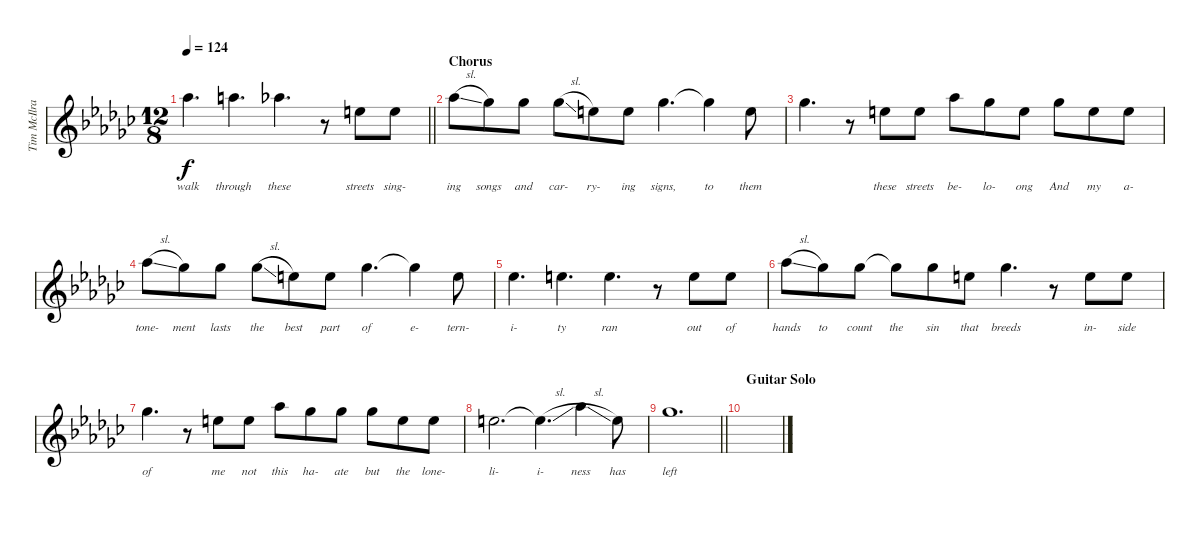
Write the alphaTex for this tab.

\track ("Tim McIlrath - Vocals" "Tim McIlra") {instrument distortionguitar}
\staff {score}
\tuning (Eb4 Bb3 Gb3 Db3 Ab2 Eb2) {hide}
\ts (12 8)
\tempo 124
\clef g2
\barLineRight lightlight
\ks gb
10.2.4{d lyrics (0 "walk") lyrics (1 "") lyrics (2 "") lyrics (3 "") lyrics (4 "") dy f} 11.2.4{d lyrics (0 "through") lyrics (1 "") lyrics (2 "") lyrics (3 "") lyrics (4 "")} 10.2.4{d lyrics (0 "these") lyrics (1 "") lyrics (2 "") lyrics (3 "") lyrics (4 "")} r.8 6.2.8{lyrics (0 "streets") lyrics (1 "") lyrics (2 "") lyrics (3 "") lyrics (4 "")} 6.2.8{lyrics (0 "sing-") lyrics (1 "") lyrics (2 "") lyrics (3 "") lyrics (4 "")} |
\section ("" "Chorus")
10.2{sl}.8{lyrics (0 "ing") lyrics (1 "") lyrics (2 "") lyrics (3 "") lyrics (4 "")} 8.2.8{lyrics (0 "songs") lyrics (1 "") lyrics (2 "") lyrics (3 "") lyrics (4 "")} 8.2.8{lyrics (0 "and") lyrics (1 "") lyrics (2 "") lyrics (3 "") lyrics (4 "")} 8.2{sl}.8{lyrics (0 "car-") lyrics (1 "") lyrics (2 "") lyrics (3 "") lyrics (4 "")} 6.2.8{lyrics (0 "ry-") lyrics (1 "") lyrics (2 "") lyrics (3 "") lyrics (4 "")} 6.2.8{lyrics (0 "ing") lyrics (1 "") lyrics (2 "") lyrics (3 "") lyrics (4 "")} 8.2.4{d lyrics (0 "signs,") lyrics (1 "") lyrics (2 "") lyrics (3 "") lyrics (4 "")} 8.2{t}.4{lyrics (0 "to") lyrics (1 "") lyrics (2 "") lyrics (3 "") lyrics (4 "")} 6.2.8{lyrics (0 "them") lyrics (1 "") lyrics (2 "") lyrics (3 "") lyrics (4 "")} |
8.2.4{d lyrics (0 "") lyrics (1 "") lyrics (2 "") lyrics (3 "") lyrics (4 "")} r.8 6.2.8{lyrics (0 "these") lyrics (1 "") lyrics (2 "") lyrics (3 "") lyrics (4 "")} 6.2.8{lyrics (0 "streets") lyrics (1 "") lyrics (2 "") lyrics (3 "") lyrics (4 "")} 10.2.8{lyrics (0 "be-") lyrics (1 "") lyrics (2 "") lyrics (3 "") lyrics (4 "")} 8.2.8{lyrics (0 "lo-") lyrics (1 "") lyrics (2 "") lyrics (3 "") lyrics (4 "")} 6.2.8{lyrics (0 "ong") lyrics (1 "") lyrics (2 "") lyrics (3 "") lyrics (4 "")} 8.2.8{lyrics (0 "And") lyrics (1 "") lyrics (2 "") lyrics (3 "") lyrics (4 "")} 6.2.8{lyrics (0 "my") lyrics (1 "") lyrics (2 "") lyrics (3 "") lyrics (4 "")} 6.2.8{lyrics (0 "a-") lyrics (1 "") lyrics (2 "") lyrics (3 "") lyrics (4 "")} |
10.2{sl}.8{lyrics (0 "tone-") lyrics (1 "") lyrics (2 "") lyrics (3 "") lyrics (4 "")} 8.2.8{lyrics (0 "ment") lyrics (1 "") lyrics (2 "") lyrics (3 "") lyrics (4 "")} 8.2.8{lyrics (0 "lasts") lyrics (1 "") lyrics (2 "") lyrics (3 "") lyrics (4 "")} 8.2{sl}.8{lyrics (0 "the") lyrics (1 "") lyrics (2 "") lyrics (3 "") lyrics (4 "")} 6.2.8{lyrics (0 "best") lyrics (1 "") lyrics (2 "") lyrics (3 "") lyrics (4 "")} 6.2.8{lyrics (0 "part") lyrics (1 "") lyrics (2 "") lyrics (3 "") lyrics (4 "")} 8.2.4{d lyrics (0 "of") lyrics (1 "") lyrics (2 "") lyrics (3 "") lyrics (4 "")} 8.2{t}.4{lyrics (0 "e-") lyrics (1 "") lyrics (2 "") lyrics (3 "") lyrics (4 "")} 6.2.8{lyrics (0 "tern-") lyrics (1 "") lyrics (2 "") lyrics (3 "") lyrics (4 "")} |
5.2.4{d lyrics (0 "i-") lyrics (1 "") lyrics (2 "") lyrics (3 "") lyrics (4 "")} 6.2.4{d lyrics (0 "ty") lyrics (1 "") lyrics (2 "") lyrics (3 "") lyrics (4 "")} 6.2.4{d lyrics (0 "ran") lyrics (1 "") lyrics (2 "") lyrics (3 "") lyrics (4 "")} r.8 6.2.8{lyrics (0 "out") lyrics (1 "") lyrics (2 "") lyrics (3 "") lyrics (4 "")} 6.2.8{lyrics (0 "of") lyrics (1 "") lyrics (2 "") lyrics (3 "") lyrics (4 "")} |
10.2{sl}.8{lyrics (0 "hands") lyrics (1 "") lyrics (2 "") lyrics (3 "") lyrics (4 "")} 8.2.8{lyrics (0 "to") lyrics (1 "") lyrics (2 "") lyrics (3 "") lyrics (4 "")} 8.2.8{lyrics (0 "count") lyrics (1 "") lyrics (2 "") lyrics (3 "") lyrics (4 "")} 8.2{t}.8{lyrics (0 "the") lyrics (1 "") lyrics (2 "") lyrics (3 "") lyrics (4 "")} 8.2.8{lyrics (0 "sin") lyrics (1 "") lyrics (2 "") lyrics (3 "") lyrics (4 "")} 6.2.8{lyrics (0 "that") lyrics (1 "") lyrics (2 "") lyrics (3 "") lyrics (4 "")} 8.2.4{d lyrics (0 "breeds") lyrics (1 "") lyrics (2 "") lyrics (3 "") lyrics (4 "")} r.8 6.2.8{lyrics (0 "in-") lyrics (1 "") lyrics (2 "") lyrics (3 "") lyrics (4 "")} 6.2.8{lyrics (0 "side") lyrics (1 "") lyrics (2 "") lyrics (3 "") lyrics (4 "")} |
8.2.4{d lyrics (0 "of") lyrics (1 "") lyrics (2 "") lyrics (3 "") lyrics (4 "")} r.8 6.2.8{lyrics (0 "me") lyrics (1 "") lyrics (2 "") lyrics (3 "") lyrics (4 "")} 6.2.8{lyrics (0 "not") lyrics (1 "") lyrics (2 "") lyrics (3 "") lyrics (4 "")} 10.2.8{lyrics (0 "this") lyrics (1 "") lyrics (2 "") lyrics (3 "") lyrics (4 "")} 8.2.8{lyrics (0 "ha-") lyrics (1 "") lyrics (2 "") lyrics (3 "") lyrics (4 "")} 8.2.8{lyrics (0 "ate") lyrics (1 "") lyrics (2 "") lyrics (3 "") lyrics (4 "")} 8.2.8{lyrics (0 "but") lyrics (1 "") lyrics (2 "") lyrics (3 "") lyrics (4 "")} 6.2.8{lyrics (0 "the") lyrics (1 "") lyrics (2 "") lyrics (3 "") lyrics (4 "")} 6.2.8{lyrics (0 "lone-") lyrics (1 "") lyrics (2 "") lyrics (3 "") lyrics (4 "")} |
6.2.2{d lyrics (0 "li-") lyrics (1 "") lyrics (2 "") lyrics (3 "") lyrics (4 "")} 6.2{sl t}.4{d lyrics (0 "i-") lyrics (1 "") lyrics (2 "") lyrics (3 "") lyrics (4 "")} 10.2{sl}.4{lyrics (0 "ness") lyrics (1 "") lyrics (2 "") lyrics (3 "") lyrics (4 "")} 6.2.8{lyrics (0 "has") lyrics (1 "") lyrics (2 "") lyrics (3 "") lyrics (4 "")} |
\barLineRight lightlight
8.2.1{d lyrics (0 "left") lyrics (1 "") lyrics (2 "") lyrics (3 "") lyrics (4 "")} |
\section ("" "Guitar Solo")
